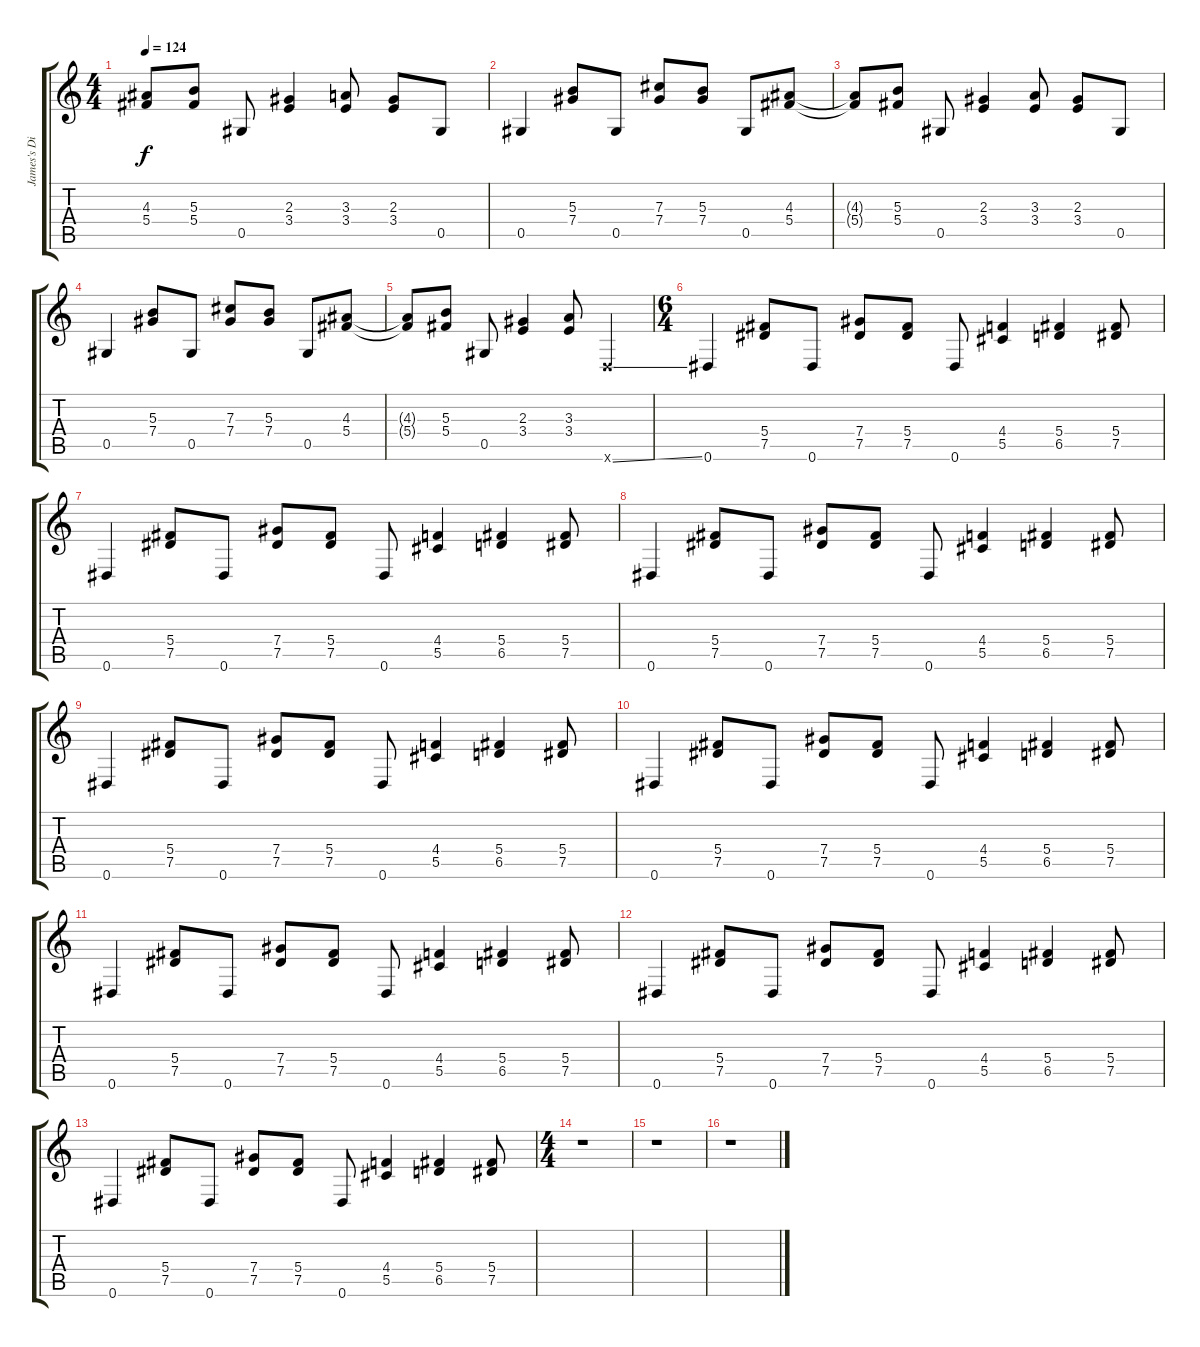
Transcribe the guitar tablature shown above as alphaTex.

\track ("James's Distortion" "James's Di") {instrument distortionguitar}
\staff {score tabs}
\tuning (Eb4 Bb3 Gb3 Db3 Ab2 Eb2) {hide}
\ts (4 4)
\tempo 124
\clef g2
\ks c
(4.3{t} 5.4{t}).8{dy f} (5.3 5.4).8 0.5.8 (2.3 3.4).4 (3.3 3.4).8 (2.3 3.4).8 0.5.8 |
0.5.4 (5.3 7.4).8 0.5.8 (7.3 7.4).8 (5.3 7.4).8 0.5.8 (4.3 5.4).8 |
(4.3{t} 5.4{t}).8 (5.3 5.4).8 0.5.8 (2.3 3.4).4 (3.3 3.4).8 (2.3 3.4).8 0.5.8 |
0.5.4 (5.3 7.4).8 0.5.8 (7.3 7.4).8 (5.3 7.4).8 0.5.8 (4.3 5.4).8 |
(4.3{t} 5.4{t}).8 (5.3 5.4).8 0.5.8 (2.3 3.4).4 (3.3 3.4).8 -1.6{ss x}.4 |
\ts (6 4)
0.6.4 (5.4 7.5).8 0.6.8 (7.4 7.5).8 (5.4 7.5).8 0.6.8 (4.4 5.5).4 (5.4 6.5).4 (5.4 7.5).8 |
0.6.4 (5.4 7.5).8 0.6.8 (7.4 7.5).8 (5.4 7.5).8 0.6.8 (4.4 5.5).4 (5.4 6.5).4 (5.4 7.5).8 |
0.6.4 (5.4 7.5).8 0.6.8 (7.4 7.5).8 (5.4 7.5).8 0.6.8 (4.4 5.5).4 (5.4 6.5).4 (5.4 7.5).8 |
0.6.4 (5.4 7.5).8 0.6.8 (7.4 7.5).8 (5.4 7.5).8 0.6.8 (4.4 5.5).4 (5.4 6.5).4 (5.4 7.5).8 |
0.6.4 (5.4 7.5).8 0.6.8 (7.4 7.5).8 (5.4 7.5).8 0.6.8 (4.4 5.5).4 (5.4 6.5).4 (5.4 7.5).8 |
0.6.4 (5.4 7.5).8 0.6.8 (7.4 7.5).8 (5.4 7.5).8 0.6.8 (4.4 5.5).4 (5.4 6.5).4 (5.4 7.5).8 |
0.6.4 (5.4 7.5).8 0.6.8 (7.4 7.5).8 (5.4 7.5).8 0.6.8 (4.4 5.5).4 (5.4 6.5).4 (5.4 7.5).8 |
0.6.4 (5.4 7.5).8 0.6.8 (7.4 7.5).8 (5.4 7.5).8 0.6.8 (4.4 5.5).4 (5.4 6.5).4 (5.4 7.5).8 |
\ts (4 4)
r.1 |
r.1 |
r.1
